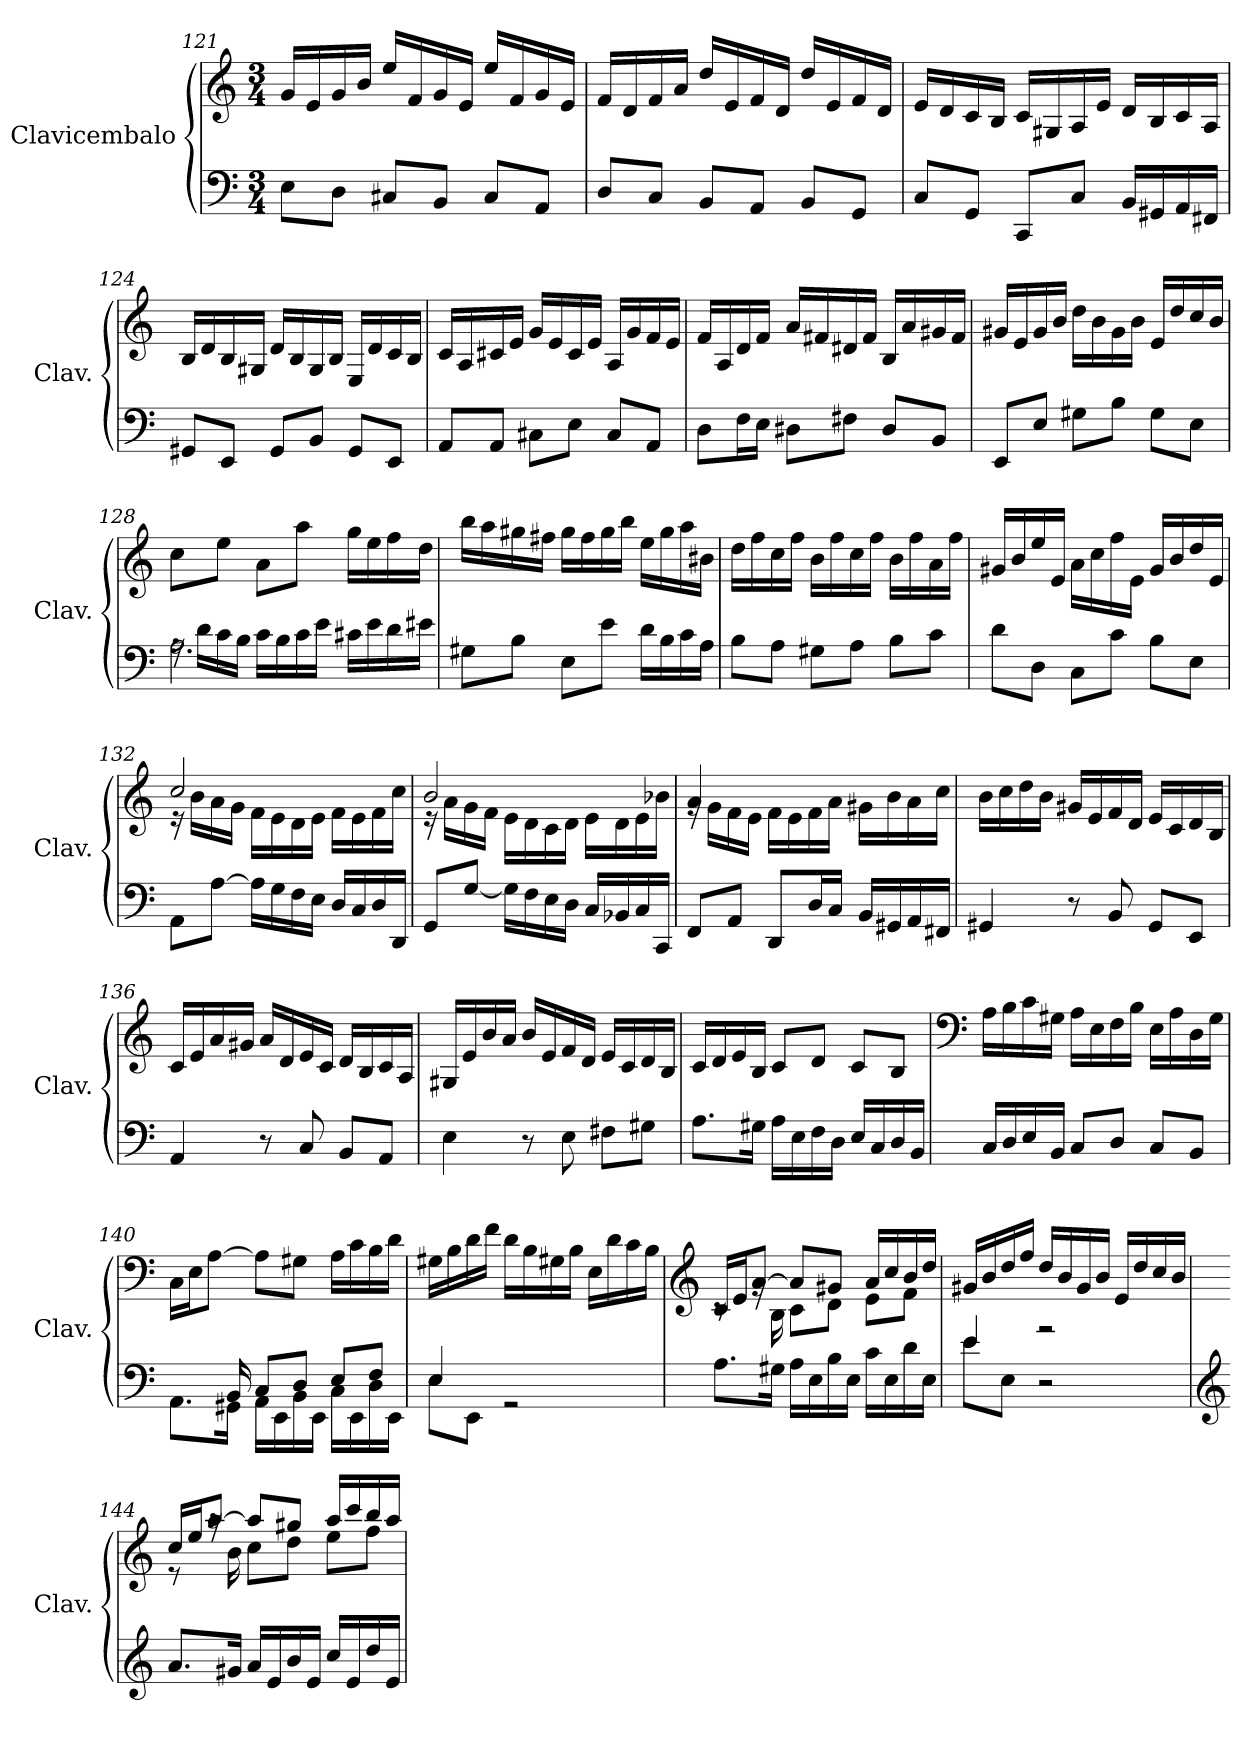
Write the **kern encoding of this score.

**kern	**kern
*part1	*part1
*staff2	*staff1
*I"Clavicembalo	*
*I'Clav.	*
*clefF4	*clefG2
*k[]	*k[]
*M3/4	*M3/4
=121	=121
8E\L	16g/LL
.	16e/
8D\J	16g/
.	16b/JJ
8C#X/L	16ee/LL
.	16f/
8BB/J	16g/
.	16e/JJ
8C#/L	16ee/LL
.	16f/
8AA/J	16g/
.	16e/JJ
=122	=122
8D/L	16f/LL
.	16d/
8C/J	16f/
.	16a/JJ
8BB/L	16dd/LL
.	16e/
8AA/J	16f/
.	16d/JJ
8BB/L	16dd/LL
.	16e/
8GG/J	16f/
.	16d/JJ
!!LO:LB:g=z
=123	=123
8C/L	16e/LL
.	16d/
8GG/J	16c/
.	16B/JJ
8CC/L	16c/LL
.	16G#X/
8C/J	16A/
.	16e/JJ
16BB/LL	16d/LL
16GG#X/	16B/
16AA/	16c/
16FF#X/JJ	16A/JJ
=124	=124
8GG#X/L	16B/LL
.	16d/
8EE/J	16B/
.	16G#X/JJ
8GG#/L	16d/LL
.	16B/
8BB/J	16G#/
.	16B/JJ
8GG#/L	16E/LL
.	16d/
8EE/J	16c/
.	16B/JJ
=125	=125
8AA/L	16c/LL
.	16A/
8AA/J	16c#X/
.	16e/JJ
8C#X\L	16g/LL
.	16e/
8E\J	16c#/
.	16e/JJ
8C#/L	16A/LL
.	16g/
8AA/J	16f/
.	16e/JJ
!!LO:LB:g=z
=126	=126
8D\L	16f/LL
.	16A/
16F\L	16d/
16E\JJ	16f/JJ
8D#X\L	16a/LL
.	16f#X/
8F#X\J	16d#X/
.	16f#/JJ
8D#/L	16B/LL
.	16a/
8BB/J	16g#X/
.	16f#/JJ
=127	=127
8EE/L	16g#X/LL
.	16e/
8E/J	16g#/
.	16b/JJ
8G#X\L	16dd\LL
.	16b\
8B\J	16g#\
.	16b\JJ
8G#\L	16e/LL
.	16dd/
8E\J	16cc/
.	16b/JJ
=128	=128
*^	*
16rA	2.A\	8cc\L
16d\LL	.	.
16c\	.	8ee\J
16B\JJ	.	.
16c\LL	.	8a\L
16B\	.	.
16c\	.	8aa\J
16e\JJ	.	.
16c#X\LL	.	16gg\LL
16e\	.	16ee\
16d\	.	16ff\
16e#X\JJ	.	16dd\JJ
*v	*v	*
!!LO:PB:g=z
=129	=129
8G#X\L	16bb\LL
.	16aa\
8B\J	16gg#X\
.	16ff#X\JJ
8E\L	16gg#\LL
.	16ff#\
8e\J	16gg#\
.	16bb\JJ
16d\LL	16ee\LL
16B\	16gg#\
16c\	16aa\
16A\JJ	16b#X\JJ
=130	=130
8B\L	16dd\LL
.	16ff\
8A\J	16cc\
.	16ff\JJ
8G#X\L	16b\LL
.	16ff\
8A\J	16cc\
.	16ff\JJ
8B\L	16b\LL
.	16ff\
8c\J	16a\
.	16ff\JJ
=131	=131
8d\L	16g#X/LL
.	16b/
8D\J	16ee/
.	16e/JJ
8C\L	16a\LL
.	16cc\
8c\J	16ff\
.	16e\JJ
8B\L	16g#/LL
.	16b/
8E\J	16dd/
.	16e/JJ
=132	=132
*	*^
8AA\L	2cc/	16r
.	.	16b\LL
[8A\J	.	16a\
.	.	16g\JJ
16A\LL]	.	16f\LL
16G\	.	16e\
16F\	.	16d\
16E\JJ	.	16e\JJ
16D/LL	16f\LL	4ryy
16C/	16e\	.
16D/	16f\	.
16DD/JJ	16cc\JJ	.
!!LO:LB:g=z	!!
=133	=133	=133
8GG/L	2b/	16r
.	.	16a\LL
[8G/J	.	16g\
.	.	16f\JJ
16G\LL]	.	16e\LL
16F\	.	16d\
16E\	.	16c\
16D\JJ	.	16d\JJ
16C/LL	16e\LL	4ryy
16BB-X/	16d\	.
16C/	16e\	.
16CC/JJ	16b-X\JJ	.
=134	=134	=134
8FF/L	4a/	16rg
.	.	16g\LL
8AA/J	.	16f\
.	.	16e\JJ
8DD/L	16f\LL	2ryy
.	16e\	.
16D/L	16f\	.
16C/JJ	16a\JJ	.
16BB/LL	16g#X\LL	.
16GG#X/	16b\	.
16AA/	16a\	.
16FF#X/JJ	16cc\JJ	.
*	*v	*v
=135	=135
4GG#X/	16b\LL
.	16cc\
.	16dd\
.	16b\JJ
8r	16g#X/LL
.	16e/
8BB/	16f/
.	16d/JJ
8GG#/L	16e/LL
.	16c/
8EE/J	16d/
.	16B/JJ
=136	=136
4AA/	16c/LL
.	16e/
.	16a/
.	16g#X/JJ
8r	16a/LL
.	16d/
8C/	16e/
.	16c/JJ
8BB/L	16d/LL
.	16B/
8AA/J	16c/
.	16A/JJ
!!LO:LB:g=z
=137	=137
4E\	16G#X/LL
.	16e/
.	16b/
.	16a/JJ
8r	16b/LL
.	16e/
8E\	16f/
.	16d/JJ
8F#X\L	16e/LL
.	16c/
8G#X\J	16d/
.	16B/JJ
=138	=138
8.A\L	16c/LL
.	16d/
.	16e/
16G#X\Jk	16B/JJ
16A\LL	8c/L
16E\	.
16F\	8d/J
16D\JJ	.
16E/LL	8c/L
16C/	.
16D/	8B/J
16BB/JJ	.
=139	=139
*	*clefF4
16C/LL	16A\LL
16D/	16B\
16E/	16c\
16BB/JJ	16G#X\JJ
8C/L	16A\LL
.	16E\
8D/J	16F\
.	16B\JJ
8C/L	16E\LL
.	16A\
8BB/J	16D\
.	16G#\JJ
=140	=140
*^	*
8.AA\L	8.ryy	16C\LL
.	.	16E\J
.	.	[8A\J
16GG#X\Jk	16BB/	.
16AA\LL	8C/L	8A\L]
16EE\	.	.
16BB\	8D/J	8G#X\J
16EE\JJ	.	.
16C\LL	8E/L	16A\LL
16EE\	.	16c\
16D\	8F/J	16B\
16EE\JJ	.	16d\JJ
!!LO:LB:g=z
=141	=141	=141
4E/	8E\L	16G#X\LL
.	.	16B\
.	8EE\J	16d\
.	.	16f\JJ
2rGG	2ryy	16d\LL
.	.	16B\
.	.	16G#X\
.	.	16B\JJ
.	.	16E\LL
.	.	16d\
.	.	16c\
.	.	16B\JJ
*v	*v	*
=142	=142
*	*clefG2
*	*^
8.A\L	16c/LL	8rc
.	16e/J	.
.	[8a/J	16rg
16G#X\Jk	.	16B\
16A\LL	8a/L]	8c\L
16E\	.	.
16B\	8g#X/J	8d\J
16E\JJ	.	.
16c\LL	16a/LL	8e\L
16E\	16cc/	.
16d\	16b/	8f\J
16E\JJ	16dd/JJ	.
=143	=143	=143
*^	*	*
4e/	8e\L	16g#X/LL	4ryy
.	.	16b/	.
.	8E\J	16dd/	.
.	.	16ff/JJ	.
2ryy	2r	16dd/LL	2r
.	.	16b/	.
.	.	16g#/	.
.	.	16b/JJ	.
.	.	16e/LL	.
.	.	16dd/	.
.	.	16cc/	.
.	.	16b/JJ	.
*v	*v	*	*
=144	=144	=144
*clefG2	*	*
8.a/L	16cc/LL	8r
.	16ee/J	.
.	[8aa/J	16raa
16g#X/Jk	.	16b\
16a/LL	8aa/L]	8cc\L
16e/	.	.
16b/	8gg#X/J	8dd\J
16e/JJ	.	.
16cc/LL	16aa/LL	8ee\L
16e/	16ccc/	.
16dd/	16bb/	8ff\J
16e/JJ	16aa/JJ	.
*	*v	*v
=	=
*-	*-
